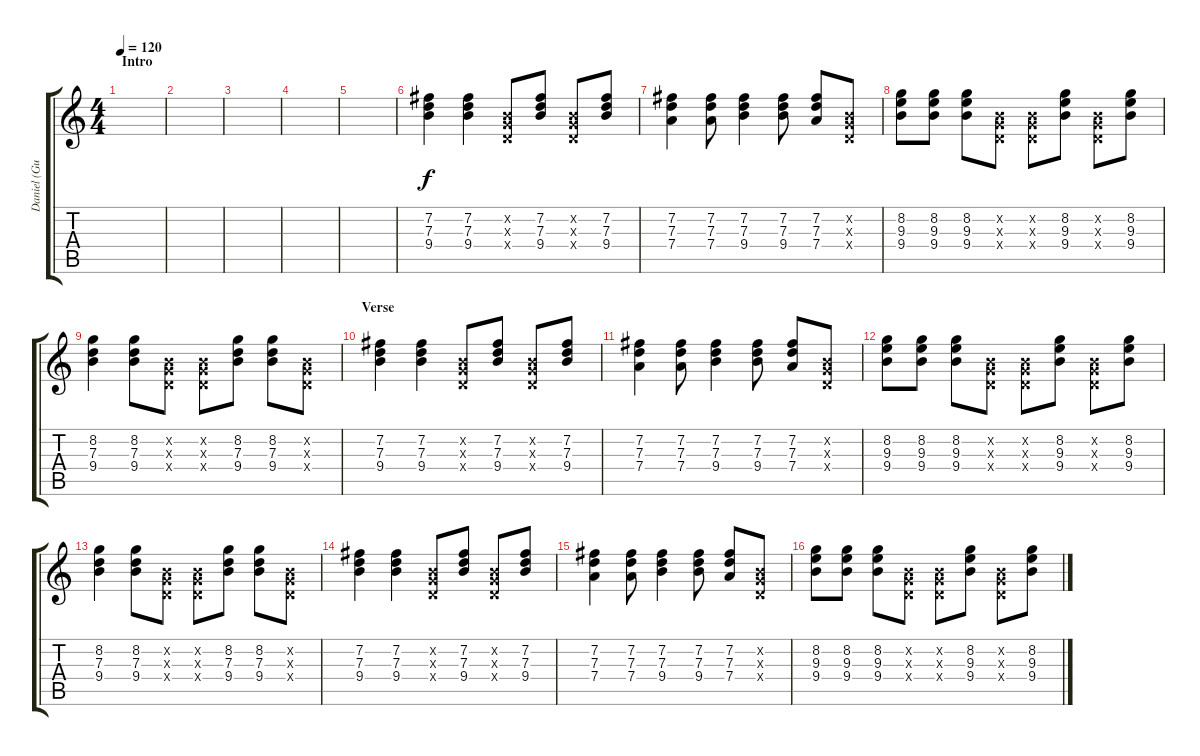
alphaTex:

\track ("Daniel (Guitar)" "Daniel (Gu") {instrument overdrivenguitar}
\staff {score tabs}
\tuning (E4 B3 G3 D3 A2 E2) {hide}
\ts (4 4)
\section ("" "Intro")
\tempo 120
\clef g2
\ks c
|
|
|
|
|
(7.2 7.3 9.4).4 (7.2 7.3 9.4).4 (0.2{x} 0.3{x} 0.4{x}).8 (7.2 7.3 9.4).8 (0.2{x} 0.3{x} 0.4{x}).8 (7.2 7.3 9.4).8 |
(7.2 7.3 7.4).4 (7.2 7.3 7.4).8 (7.2 7.3 9.4).4 (7.2 7.3 9.4).8 (7.2 7.3 7.4).8 (0.2{x} 0.3{x} 0.4{x}).8 |
(8.2 9.3 9.4).8 (8.2 9.3 9.4).8 (8.2 9.3 9.4).8 (0.2{x} 0.3{x} 0.4{x}).8 (0.2{x} 0.3{x} 0.4{x}).8 (8.2 9.3 9.4).8 (0.2{x} 0.3{x} 0.4{x}).8 (8.2 9.3 9.4).8 |
(8.2 7.3 9.4).4 (8.2 7.3 9.4).8 (0.2{x} 0.3{x} 0.4{x}).8 (0.2{x} 0.3{x} 0.4{x}).8 (8.2 7.3 9.4).8 (8.2 7.3 9.4).8 (0.2{x} 0.3{x} 0.4{x}).8 |
\section ("" "Verse")
(7.2 7.3 9.4).4 (7.2 7.3 9.4).4 (0.2{x} 0.3{x} 0.4{x}).8 (7.2 7.3 9.4).8 (0.2{x} 0.3{x} 0.4{x}).8 (7.2 7.3 9.4).8 |
(7.2 7.3 7.4).4 (7.2 7.3 7.4).8 (7.2 7.3 9.4).4 (7.2 7.3 9.4).8 (7.2 7.3 7.4).8 (0.2{x} 0.3{x} 0.4{x}).8 |
(8.2 9.3 9.4).8 (8.2 9.3 9.4).8 (8.2 9.3 9.4).8 (0.2{x} 0.3{x} 0.4{x}).8 (0.2{x} 0.3{x} 0.4{x}).8 (8.2 9.3 9.4).8 (0.2{x} 0.3{x} 0.4{x}).8 (8.2 9.3 9.4).8 |
(8.2 7.3 9.4).4 (8.2 7.3 9.4).8 (0.2{x} 0.3{x} 0.4{x}).8 (0.2{x} 0.3{x} 0.4{x}).8 (8.2 7.3 9.4).8 (8.2 7.3 9.4).8 (0.2{x} 0.3{x} 0.4{x}).8 |
(7.2 7.3 9.4).4 (7.2 7.3 9.4).4 (0.2{x} 0.3{x} 0.4{x}).8 (7.2 7.3 9.4).8 (0.2{x} 0.3{x} 0.4{x}).8 (7.2 7.3 9.4).8 |
(7.2 7.3 7.4).4 (7.2 7.3 7.4).8 (7.2 7.3 9.4).4 (7.2 7.3 9.4).8 (7.2 7.3 7.4).8 (0.2{x} 0.3{x} 0.4{x}).8 |
(8.2 9.3 9.4).8 (8.2 9.3 9.4).8 (8.2 9.3 9.4).8 (0.2{x} 0.3{x} 0.4{x}).8 (0.2{x} 0.3{x} 0.4{x}).8 (8.2 9.3 9.4).8 (0.2{x} 0.3{x} 0.4{x}).8 (8.2 9.3 9.4).8
